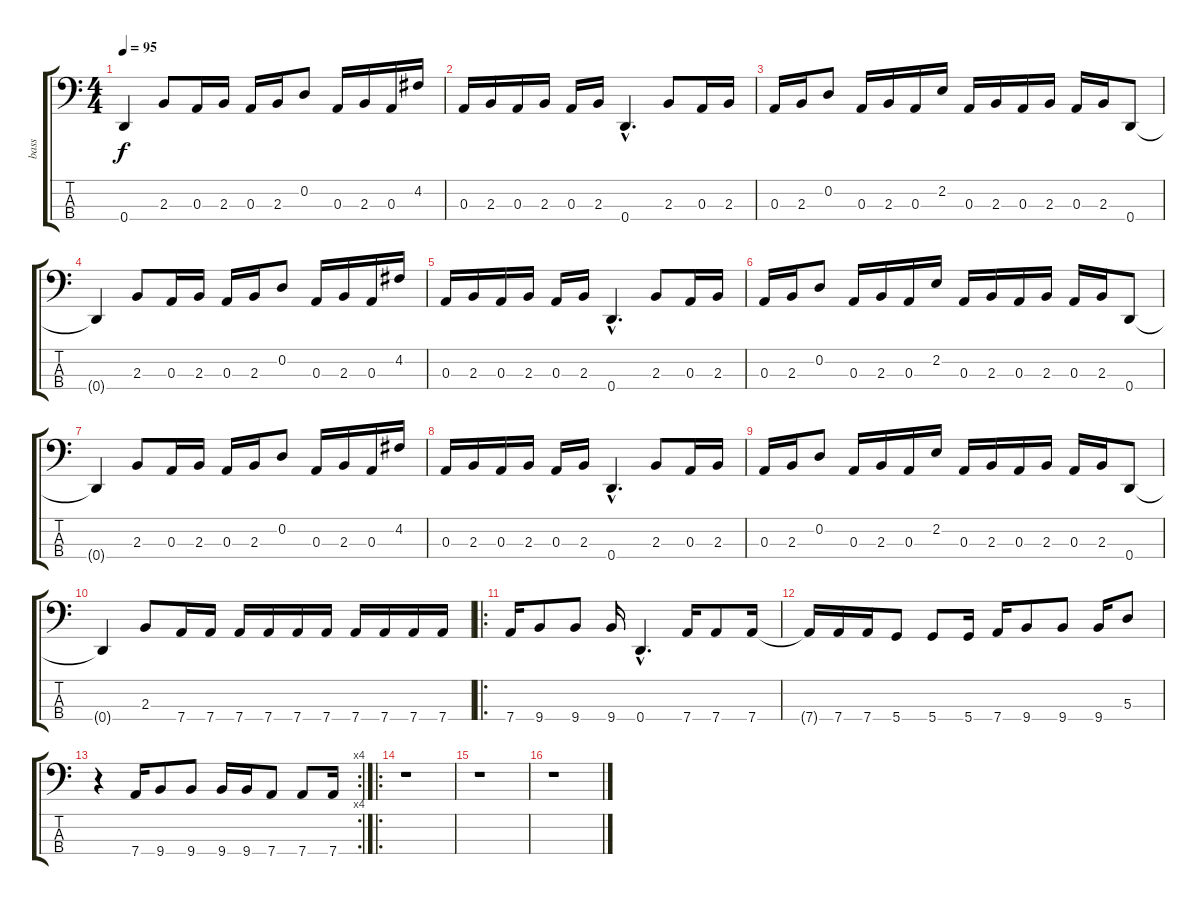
\track ("bass" "bass") {instrument electricbassfinger}
\staff {score tabs}
\tuning (G2 D2 A1 D1) {hide}
\ts (4 4)
\tempo 95
\clef f4
\ks c
0.4{t}.4{dy f} 2.3.8 0.3.16 2.3.16 0.3.16 2.3.16 0.2.8 0.3.16 2.3.16 0.3.16 4.2.16 |
0.3.16 2.3.16 0.3.16 2.3.16 0.3.16 2.3.16 0.4{hac}.4{d} 2.3.8 0.3.16 2.3.16 |
0.3.16 2.3.16 0.2.8 0.3.16 2.3.16 0.3.16 2.2.16 0.3.16 2.3.16 0.3.16 2.3.16 0.3.16 2.3.16 0.4.8 |
0.4{t}.4 2.3.8 0.3.16 2.3.16 0.3.16 2.3.16 0.2.8 0.3.16 2.3.16 0.3.16 4.2.16 |
0.3.16 2.3.16 0.3.16 2.3.16 0.3.16 2.3.16 0.4{hac}.4{d} 2.3.8 0.3.16 2.3.16 |
0.3.16 2.3.16 0.2.8 0.3.16 2.3.16 0.3.16 2.2.16 0.3.16 2.3.16 0.3.16 2.3.16 0.3.16 2.3.16 0.4.8 |
0.4{t}.4 2.3.8 0.3.16 2.3.16 0.3.16 2.3.16 0.2.8 0.3.16 2.3.16 0.3.16 4.2.16 |
0.3.16 2.3.16 0.3.16 2.3.16 0.3.16 2.3.16 0.4{hac}.4{d} 2.3.8 0.3.16 2.3.16 |
0.3.16 2.3.16 0.2.8 0.3.16 2.3.16 0.3.16 2.2.16 0.3.16 2.3.16 0.3.16 2.3.16 0.3.16 2.3.16 0.4.8 |
0.4{t}.4 2.3.8 7.4.16 7.4.16 7.4.16 7.4.16 7.4.16 7.4.16 7.4.16 7.4.16 7.4.16 7.4.16 |
\ro
7.4.16 9.4.8 9.4.8 9.4.16 0.4{hac}.4{d} 7.4.16 7.4.8 7.4.16 |
7.4{t}.16 7.4.16 7.4.16 5.4.8 5.4.8 5.4.16 7.4.16 9.4.8 9.4.8 9.4.16 5.3.8 |
\rc 4
r.4 7.4.16 9.4.8 9.4.8 9.4.16 9.4.16 7.4.8 7.4.8 7.4.16 |
\ro
r.1 |
r.1 |
r.1
